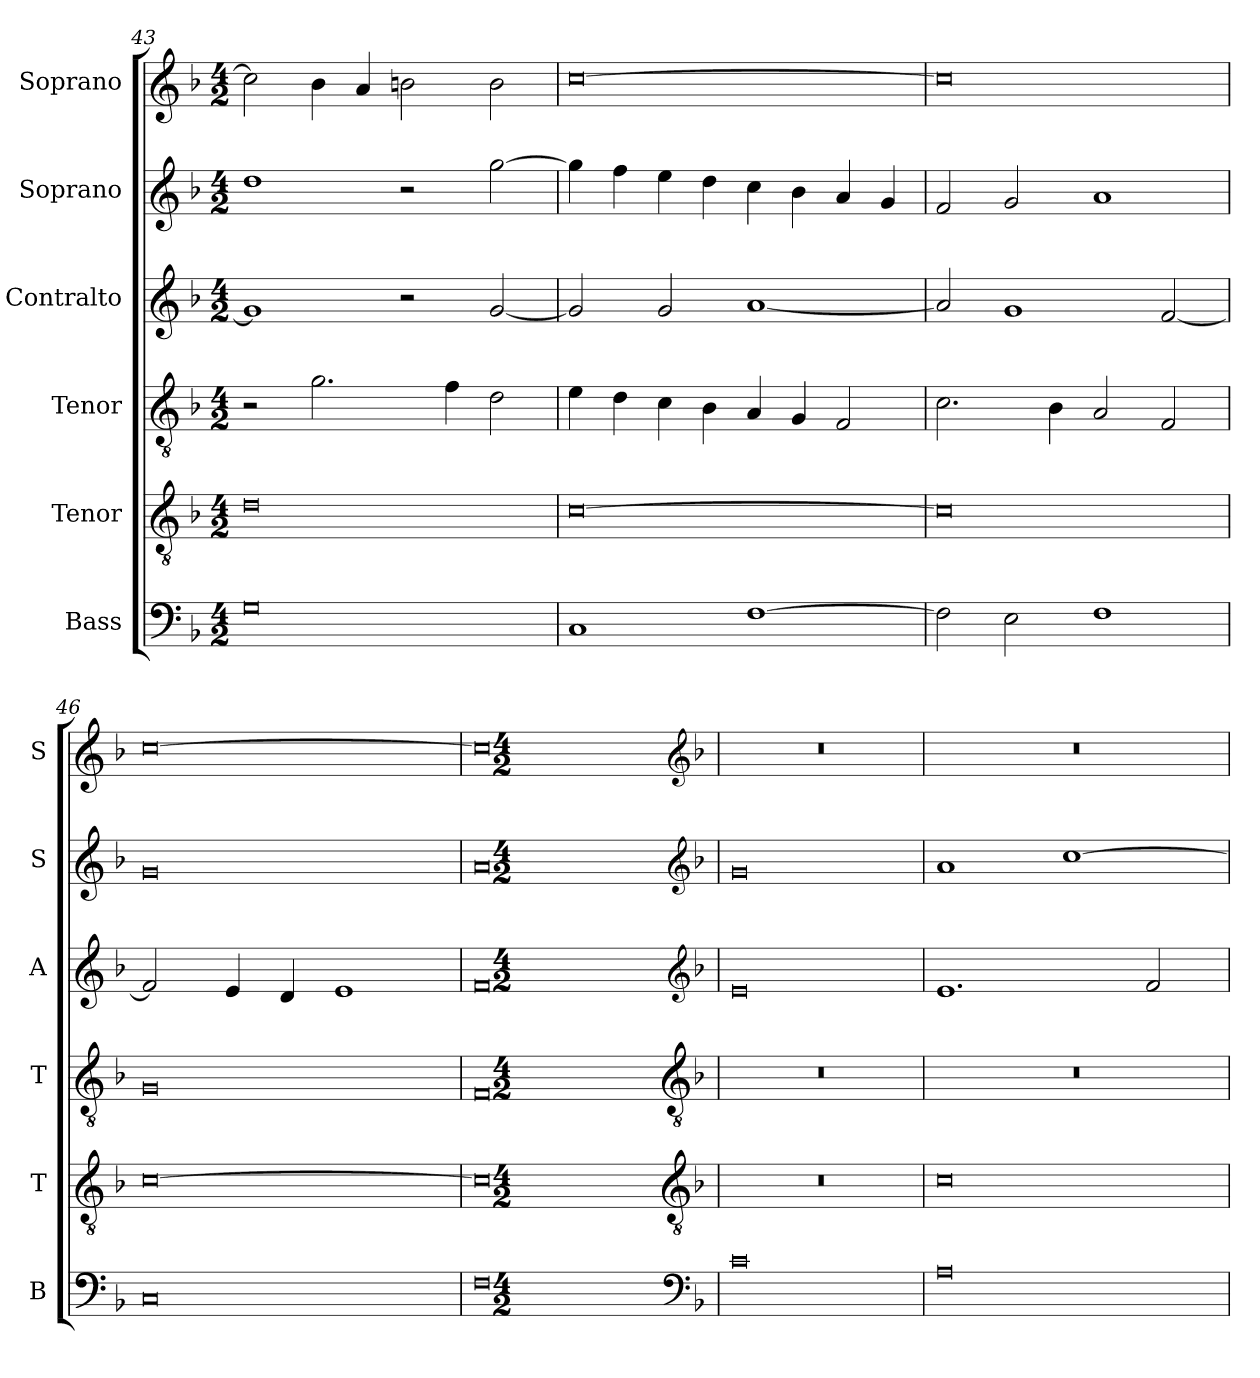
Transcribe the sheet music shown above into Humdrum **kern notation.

**kern	**kern	**kern	**kern	**kern	**kern
*part6	*part5	*part4	*part3	*part2	*part1
*staff6	*staff5	*staff4	*staff3	*staff2	*staff1
*I"Bass	*I"Tenor	*I"Tenor	*I"Contralto	*I"Soprano	*I"Soprano
*I'B	*I'T	*I'T	*I'A	*I'S	*I'S
*clefF4	*clefGv2	*clefGv2	*clefG2	*clefG2	*clefG2
*k[b-]	*k[b-]	*k[b-]	*k[b-]	*k[b-]	*k[b-]
*M4/2	*M4/2	*M4/2	*M4/2	*M4/2	*M4/2
=43	=43	=43	=43	=43	=43
0G	0d	2r	1g]	1dd	2cc]
.	.	2.g	.	.	4b-
.	.	.	.	.	4a
.	.	.	2r	2r	2bn
.	.	4f	.	.	.
.	.	2d	[2g	[2gg	2b
=44	=44	=44	=44	=44	=44
1C	[0c	4e	2g]	4gg]	[0cc
.	.	4d	.	4ff	.
.	.	4c	2g	4ee	.
.	.	4B-	.	4dd	.
[1F	.	4A	[1a	4cc	.
.	.	4G	.	4b-	.
.	.	2F	.	4a	.
.	.	.	.	4g	.
=45	=45	=45	=45	=45	=45
2F]	0c]	2.c	2a]	2f	0cc]
2E	.	.	1g	2g	.
.	.	4B-	.	.	.
1F	.	2A	.	1a	.
.	.	2F	[2f	.	.
=46	=46	=46	=46	=46	=46
0C	[0c	0G	2f]	0g	[0cc
.	.	.	4e	.	.
.	.	.	4d	.	.
.	.	.	1e	.	.
=47	=47	=47	=47	=47	=47
0F	0c]	0F	0f	0a	0cc]
*clefF4	*clefGv2	*clefGv2	*clefG2	*clefG2	*clefG2
*k[b-]	*k[b-]	*k[b-]	*k[b-]	*k[b-]	*k[b-]
*M4/2	*M4/2	*M4/2	*M4/2	*M4/2	*M4/2
=48	=48	=48	=48	=48	=48
0c	0r	0r	0e	0g	0r
=49	=49	=49	=49	=49	=49
0A	0c	0r	1.e	1a	0r
.	.	.	.	[1cc	.
.	.	.	2f	.	.
=	=	=	=	=	=
*-	*-	*-	*-	*-	*-
